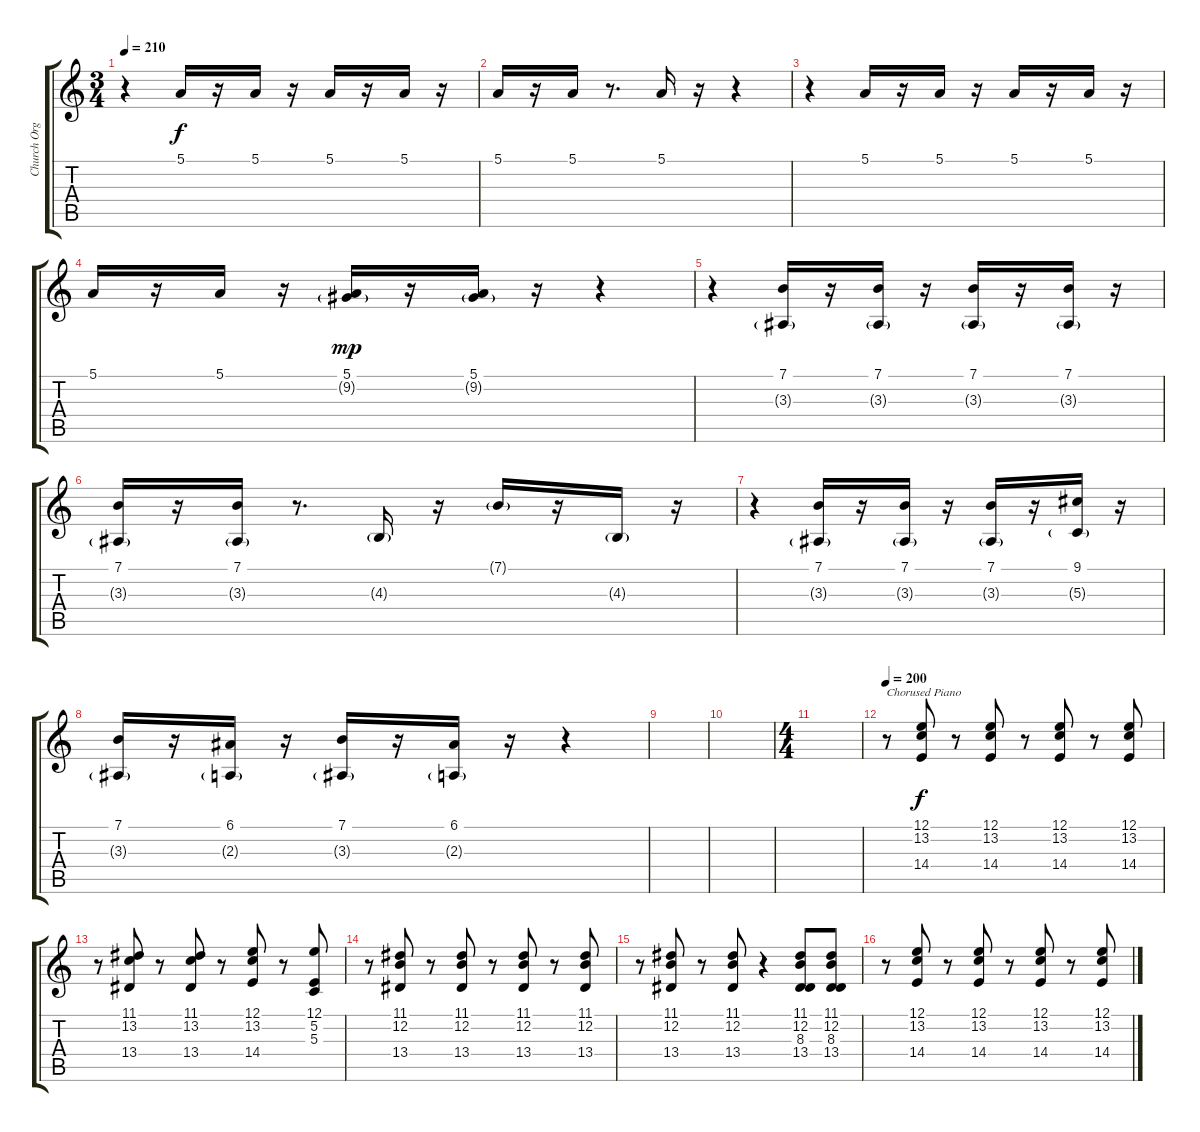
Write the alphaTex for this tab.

\track ("Church Organ" "Church Org") {instrument churchorgan}
\staff {score tabs}
\tuning (E4 B3 G3 D3 A2 E2) {hide}
\ts (3 4)
\tempo 210
\clef g2
\ks c
r.4{dy mp} 5.1.16{dy f} r.16 5.1.16 r.16 5.1.16 r.16 5.1.16 r.16 |
5.1.16 r.16 5.1.16 r.8{d} 5.1.16 r.16 r.4 |
r.4 5.1.16 r.16 5.1.16 r.16 5.1.16 r.16 5.1.16 r.16 |
5.1.16 r.16 5.1.16 r.16 (5.1 9.2{g}).16{dy mp} r.16 (5.1 9.2{g}).16 r.16 r.4 |
r.4 (7.1 3.3{g}).16 r.16 (7.1 3.3{g}).16 r.16 (7.1 3.3{g}).16 r.16 (7.1 3.3{g}).16 r.16 |
(7.1 3.3{g}).16 r.16 (7.1 3.3{g}).16 r.8{d} 4.3{g}.16 r.16 7.1{g}.16 r.16 4.3{g}.16 r.16 |
r.4 (7.1 3.3{g}).16 r.16 (7.1 3.3{g}).16 r.16 (7.1 3.3{g}).16 r.16 (9.1 5.3{g}).16 r.16 |
(7.1 3.3{g}).16 r.16 (6.1 2.3{g}).16 r.16 (7.1 3.3{g}).16 r.16 (6.1 2.3{g}).16 r.16 r.4 |
|
|
\ts (4 4)
|
\tempo 200
r.8{txt "Chorused Piano" balance 14 instrument electricpiano2} (12.1 13.2 14.4).8{dy f} r.8 (12.1 13.2 14.4).8 r.8 (12.1 13.2 14.4).8 r.8 (12.1 13.2 14.4).8 |
r.8 (11.1 13.2 13.4).8 r.8 (11.1 13.2 13.4).8 r.8 (12.1 13.2 14.4).8 r.8 (12.1 5.2 5.3).8 |
r.8 (11.1 12.2 13.4).8 r.8 (11.1 12.2 13.4).8 r.8 (11.1 12.2 13.4).8 r.8 (11.1 12.2 13.4).8 |
r.8 (11.1 12.2 13.4).8 r.8 (11.1 12.2 13.4).8 r.4 (11.1 12.2 8.3 13.4).8 (11.1 12.2 8.3 13.4).8 |
r.8 (12.1 13.2 14.4).8 r.8 (12.1 13.2 14.4).8 r.8 (12.1 13.2 14.4).8 r.8 (12.1 13.2 14.4).8
